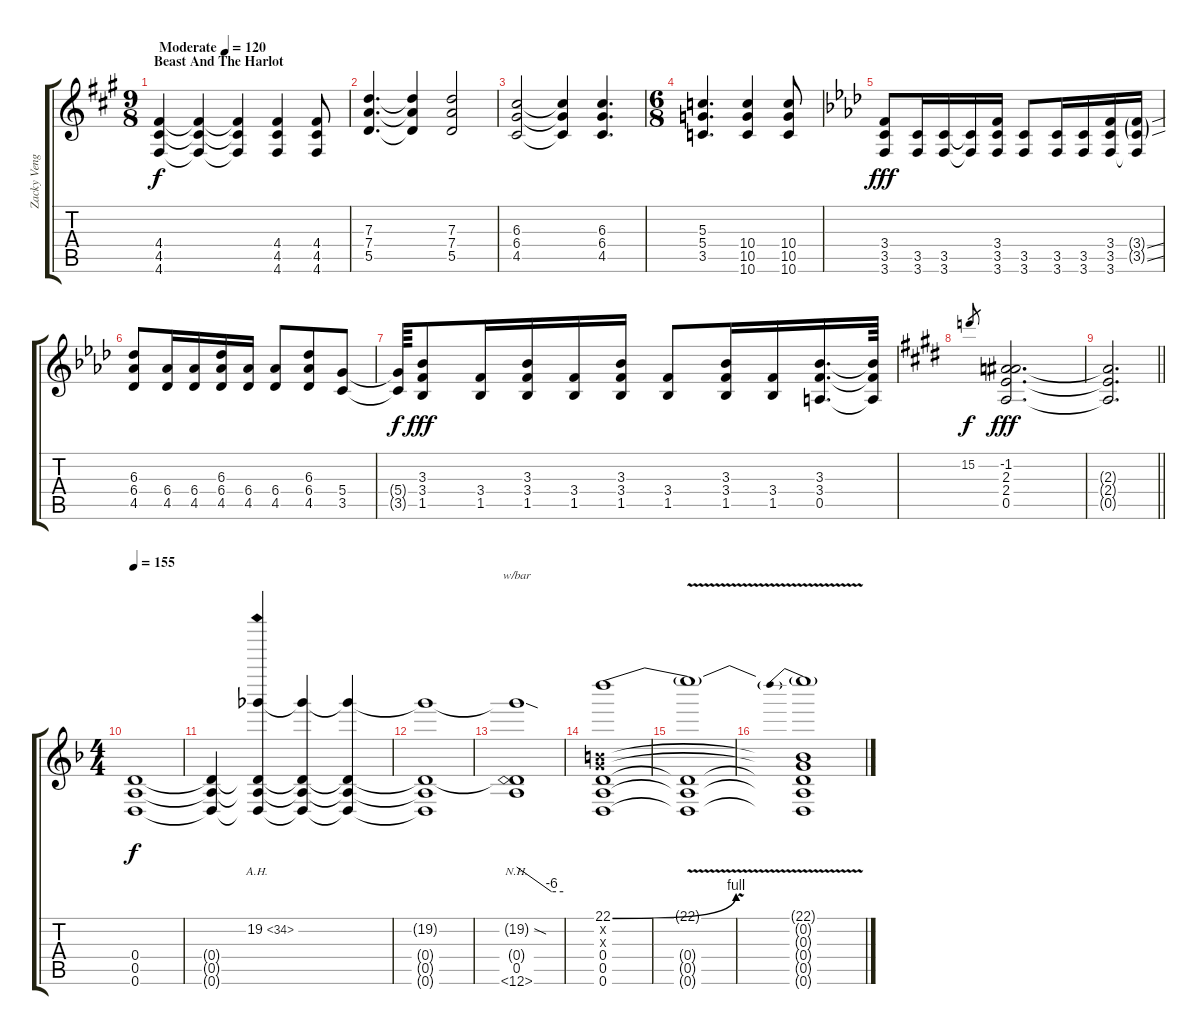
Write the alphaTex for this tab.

\track ("Zacky Vengeance" "Zacky Veng") {instrument distortionguitar}
\staff {score tabs}
\tuning (E4 B3 G3 D3 A2 D2) {hide}
\ts (9 8)
\section ("" "Beast And The Harlot")
\tempo (120 "Moderate")
\tempo 78
\tempo (120 "Moderate")
\clef g2
\ks a
(4.4 4.5 4.6).4{dy f instrument distortionguitar} (4.4{t} 4.5{t} 4.6{t}).4 (4.4{t} 4.5{t} 4.6{t}).4 (4.4 4.5 4.6).4 (4.4 4.5 4.6).8 |
(7.3 7.4 5.5).4{d} (7.3{t} 7.4{t} 5.5{t}).4 (7.3 7.4 5.5).2 |
(6.3 6.4 4.5).2 (6.3{t} 6.4{t} 4.5{t}).4 (6.3 6.4 4.5).4{d} |
\ts (6 8)
(5.3 5.4 3.5).4{d} (10.4 10.5 10.6).4 (10.4 10.5 10.6).8 |
\ks ab
(3.4 3.5 3.6).8{dy fff} (3.5 3.6).16 (3.5 3.6).16 (3.5{t} 3.6{t}).16 (3.4 3.5 3.6).16 (3.5 3.6).8 (3.5 3.6).16 (3.5 3.6).16 (3.4 3.5 3.6).16 (3.4{ss g} 3.5{ss g} 3.6{t}).16 |
(6.3 6.4 4.5).8 (6.4 4.5).16 (6.4 4.5).16 (6.3 6.4 4.5).16 (6.4 4.5).16 (6.4 4.5).8 (6.3 6.4 4.5).8 (5.4 3.5).8 |
(5.4{t} 3.5{t}).64{dy f} (3.3 3.4 1.5).8{dy fff} (3.4 1.5).16 (3.3 3.4 1.5).16 (3.4 1.5).16 (3.3 3.4 1.5).16 (3.4 1.5).8 (3.3 3.4 1.5).16 (3.4 1.5).16 (3.3 3.4 0.5).16{d} (3.3{t} 3.4{t} 0.5{t}).64 |
\ks e
15.2.8{gr dy f} (-1.2 2.3 2.4 0.5).2{d dy fff} |
\barLineRight lightlight
(2.3{t} 2.4{t} 0.5{t}).2{d} |
\ts (4 4)
\tempo 155
\ks f
(0.4 0.5 0.6).1{dy f} |
(0.4{t} 0.5{t} 0.6{t}).4 (19.2{ah 15} 0.4{t} 0.5{t} 0.6{t}).4 (19.2{t} 0.4{t} 0.5{t} 0.6{t}).4 (19.2{t} 0.4{t} 0.5{t} 0.6{t}).4 |
(19.2{t} 0.4{t} 0.5{t} 0.6{t}).1 |
(19.2{sod t} 0.4{t} 0.5 12.6{nh}).1{tbe (custom default 0 0 45 -24 60 -24)} |
(22.1{be (bend 0 0 60 4)} 0.2{x} 0.3{x} 0.4 0.5 0.6).1 |
(22.1{v t} 0.4{v t} 0.5{v t} 0.6{v t}).1 |
(22.1{be (prebend 0 4 60 4) t} 0.2{t} 0.3{t} 0.4{t} 0.5{t} 0.6{t}).1
